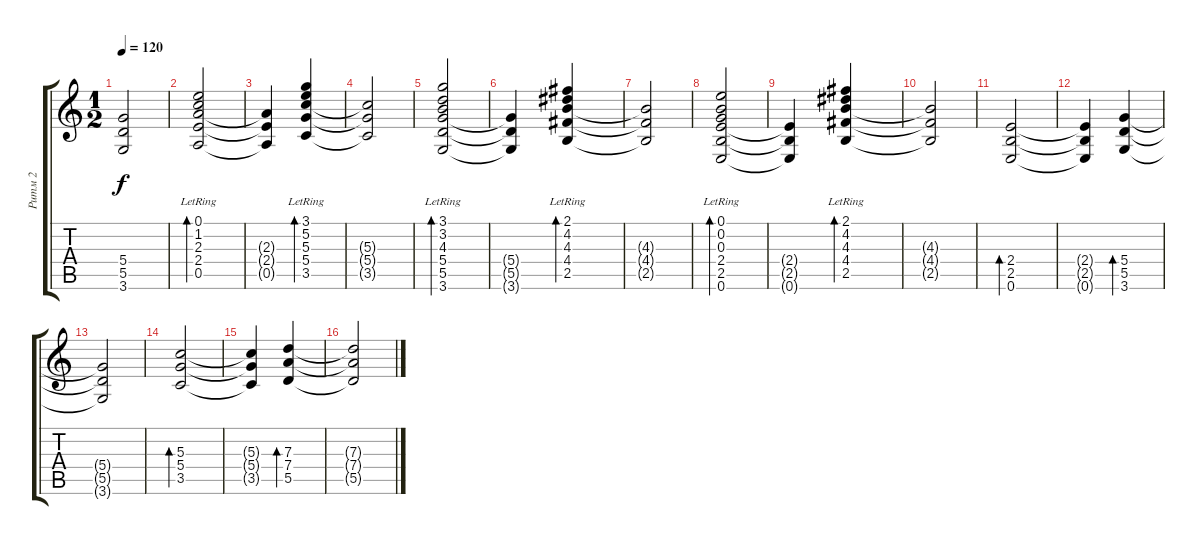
\track ("Ритм 2" "Ритм 2") {instrument electricguitarclean}
\staff {score tabs}
\tuning (E4 B3 G3 D3 A2 E2) {hide}
\ts (1 2)
\tempo 120
\clef g2
\ks c
(5.4{t} 5.5{t} 3.6{t}).2{dy f} |
(0.1{lr} 1.2{lr} 2.3{lr} 2.4{lr} 0.5{lr}).2{bd 120} |
(2.3{t} 2.4{t} 0.5{t}).4 (3.1{lr} 5.2{lr} 5.3 5.4 3.5).4{bd 120} |
(5.3{t} 5.4{t} 3.5{t}).2 |
(3.1{lr} 3.2{lr} 4.3{lr} 5.4 5.5 3.6).2{bd 120} |
(5.4{t} 5.5{t} 3.6{t}).4 (2.1{lr} 4.2{lr} 4.3 4.4 2.5).4{bd 120} |
(4.3{t} 4.4{t} 2.5{t}).2 |
(0.1{lr} 0.2{lr} 0.3{lr} 2.4 2.5 0.6).2{bd 120} |
(2.4{t} 2.5{t} 0.6{t}).4 (2.1{lr} 4.2{lr} 4.3 4.4 2.5).4{bd 120} |
(4.3{t} 4.4{t} 2.5{t}).2 |
(2.4 2.5 0.6).2{bd 120} |
(2.4{t} 2.5{t} 0.6{t}).4 (5.4 5.5 3.6).4{bd 120} |
(5.4{t} 5.5{t} 3.6{t}).2 |
(5.3 5.4 3.5).2{bd 120} |
(5.3{t} 5.4{t} 3.5{t}).4 (7.3 7.4 5.5).4{bd 120} |
(7.3{t} 7.4{t} 5.5{t}).2
